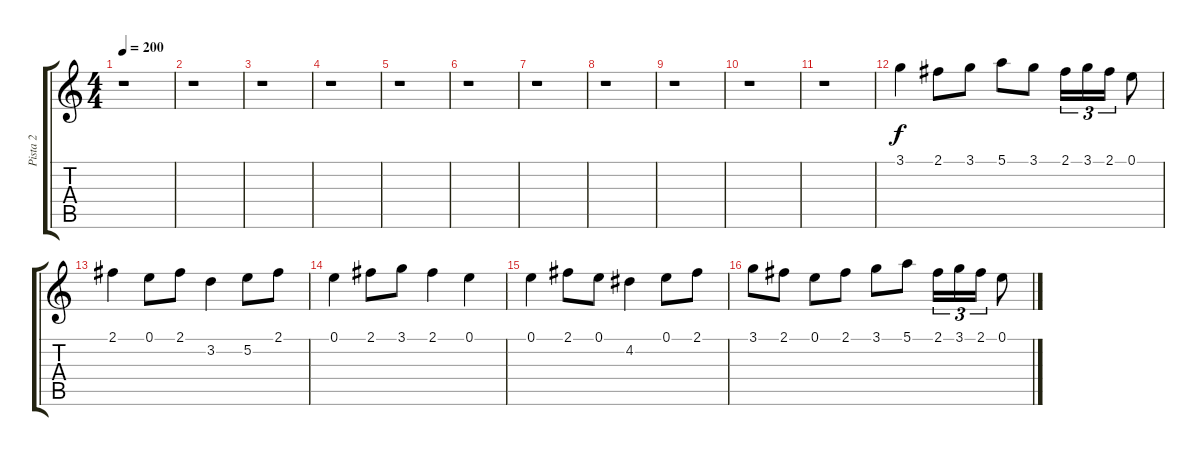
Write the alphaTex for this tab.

\track ("Pista 2" "Pista 2") {instrument distortionguitar}
\staff {score tabs}
\tuning (E4 B3 G3 D3 A2 E2) {hide}
\ts (4 4)
\tempo 200
\tempo 160
\tempo 200
\clef g2
\ks c
r.1{dy f instrument distortionguitar} |
r.1 |
r.1 |
r.1 |
r.1 |
r.1 |
r.1 |
r.1 |
r.1 |
r.1 |
r.1 |
3.1.4 2.1.8 3.1.8 5.1.8 3.1.8 2.1.16{tu (3 2)} 3.1.16{tu (3 2)} 2.1.16{tu (3 2)} 0.1.8 |
2.1.4 0.1.8 2.1.8 3.2.4 5.2.8 2.1.8 |
0.1.4 2.1.8 3.1.8 2.1.4 0.1.4 |
0.1.4 2.1.8 0.1.8 4.2.4 0.1.8 2.1.8 |
3.1.8 2.1.8 0.1.8 2.1.8 3.1.8 5.1.8 2.1.16{tu (3 2)} 3.1.16{tu (3 2)} 2.1.16{tu (3 2)} 0.1.8
